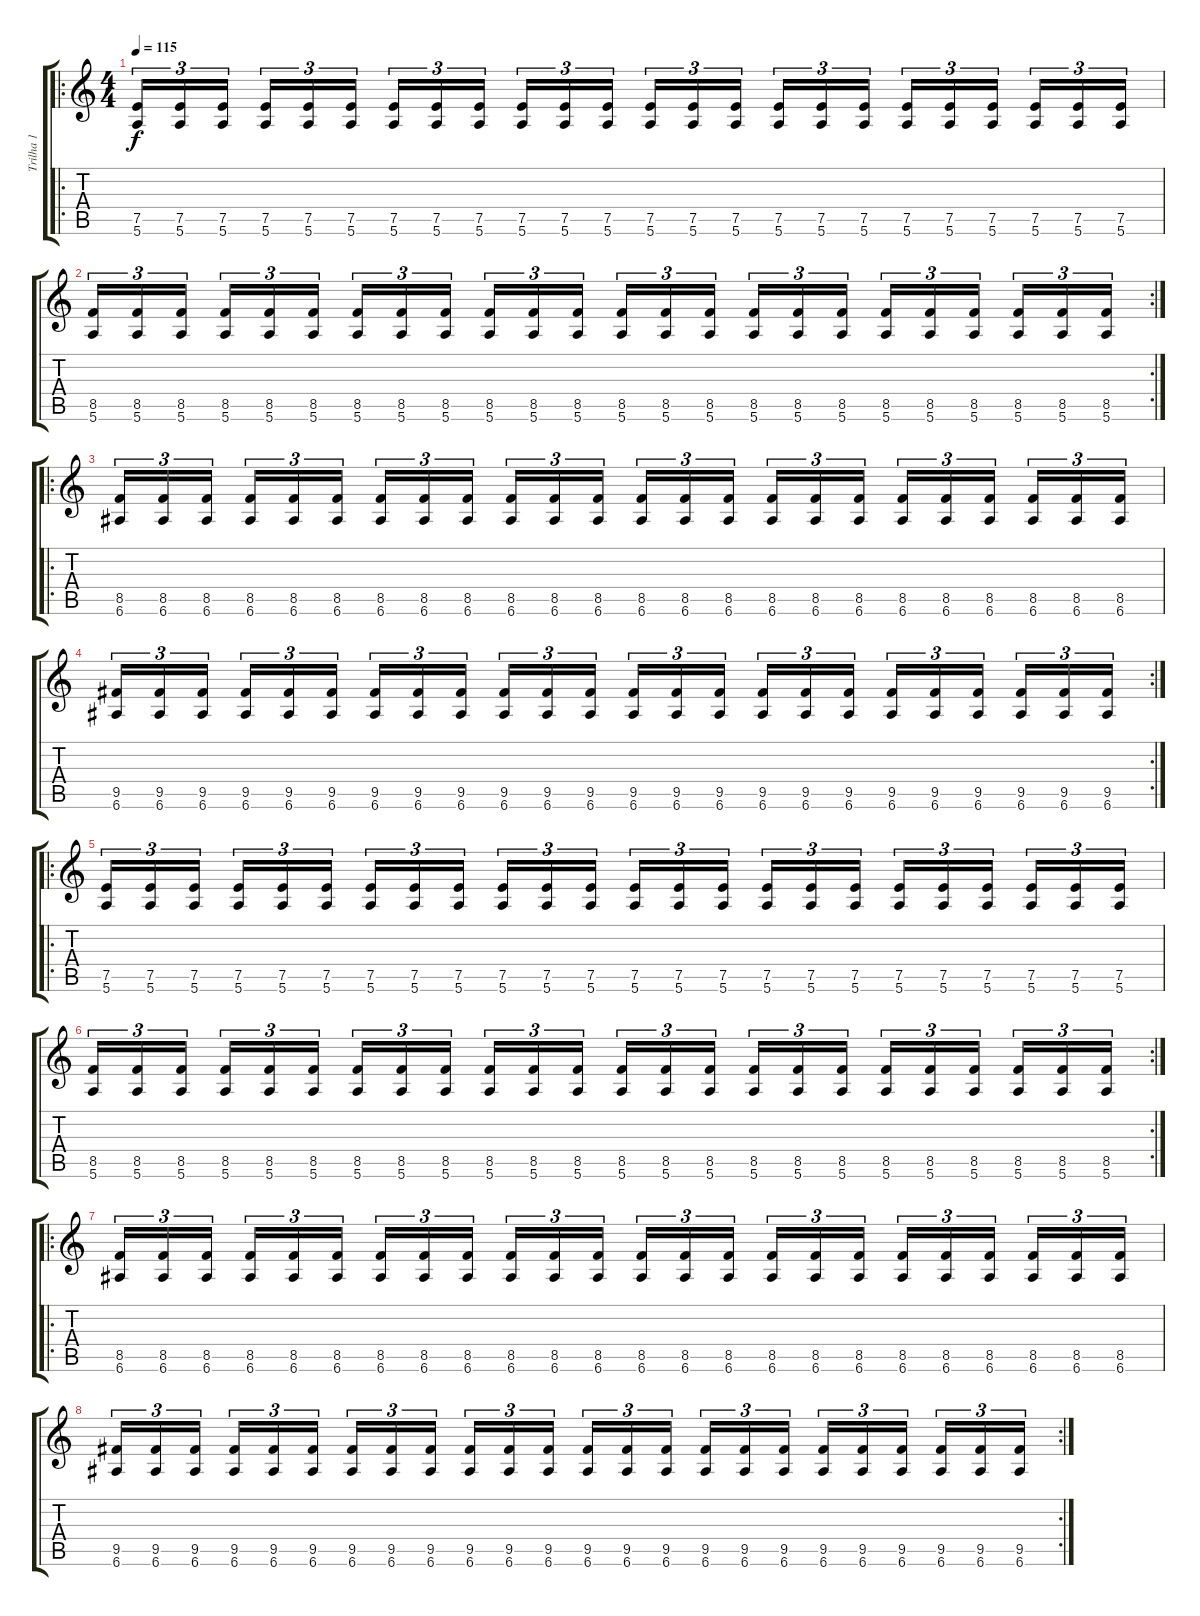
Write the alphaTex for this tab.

\track ("Trilha 1" "Trilha 1") {instrument distortionguitar}
\staff {score tabs}
\tuning (E4 B3 G3 D3 A2 E2) {hide}
\ro
\ts (4 4)
\tempo 115
\clef g2
\ks c
(7.5 5.6).16{tu (3 2) dy f instrument distortionguitar} (7.5 5.6).16{tu (3 2)} (7.5 5.6).16{tu (3 2)} (7.5 5.6).16{tu (3 2)} (7.5 5.6).16{tu (3 2)} (7.5 5.6).16{tu (3 2)} (7.5 5.6).16{tu (3 2)} (7.5 5.6).16{tu (3 2)} (7.5 5.6).16{tu (3 2)} (7.5 5.6).16{tu (3 2)} (7.5 5.6).16{tu (3 2)} (7.5 5.6).16{tu (3 2)} (7.5 5.6).16{tu (3 2)} (7.5 5.6).16{tu (3 2)} (7.5 5.6).16{tu (3 2)} (7.5 5.6).16{tu (3 2)} (7.5 5.6).16{tu (3 2)} (7.5 5.6).16{tu (3 2)} (7.5 5.6).16{tu (3 2)} (7.5 5.6).16{tu (3 2)} (7.5 5.6).16{tu (3 2)} (7.5 5.6).16{tu (3 2)} (7.5 5.6).16{tu (3 2)} (7.5 5.6).16{tu (3 2)} |
\rc 2
(8.5 5.6).16{tu (3 2)} (8.5 5.6).16{tu (3 2)} (8.5 5.6).16{tu (3 2)} (8.5 5.6).16{tu (3 2)} (8.5 5.6).16{tu (3 2)} (8.5 5.6).16{tu (3 2)} (8.5 5.6).16{tu (3 2)} (8.5 5.6).16{tu (3 2)} (8.5 5.6).16{tu (3 2)} (8.5 5.6).16{tu (3 2)} (8.5 5.6).16{tu (3 2)} (8.5 5.6).16{tu (3 2)} (8.5 5.6).16{tu (3 2)} (8.5 5.6).16{tu (3 2)} (8.5 5.6).16{tu (3 2)} (8.5 5.6).16{tu (3 2)} (8.5 5.6).16{tu (3 2)} (8.5 5.6).16{tu (3 2)} (8.5 5.6).16{tu (3 2)} (8.5 5.6).16{tu (3 2)} (8.5 5.6).16{tu (3 2)} (8.5 5.6).16{tu (3 2)} (8.5 5.6).16{tu (3 2)} (8.5 5.6).16{tu (3 2)} |
\ro
(8.5 6.6).16{tu (3 2)} (8.5 6.6).16{tu (3 2)} (8.5 6.6).16{tu (3 2)} (8.5 6.6).16{tu (3 2)} (8.5 6.6).16{tu (3 2)} (8.5 6.6).16{tu (3 2)} (8.5 6.6).16{tu (3 2)} (8.5 6.6).16{tu (3 2)} (8.5 6.6).16{tu (3 2)} (8.5 6.6).16{tu (3 2)} (8.5 6.6).16{tu (3 2)} (8.5 6.6).16{tu (3 2)} (8.5 6.6).16{tu (3 2)} (8.5 6.6).16{tu (3 2)} (8.5 6.6).16{tu (3 2)} (8.5 6.6).16{tu (3 2)} (8.5 6.6).16{tu (3 2)} (8.5 6.6).16{tu (3 2)} (8.5 6.6).16{tu (3 2)} (8.5 6.6).16{tu (3 2)} (8.5 6.6).16{tu (3 2)} (8.5 6.6).16{tu (3 2)} (8.5 6.6).16{tu (3 2)} (8.5 6.6).16{tu (3 2)} |
\rc 2
(9.5 6.6).16{tu (3 2)} (9.5 6.6).16{tu (3 2)} (9.5 6.6).16{tu (3 2)} (9.5 6.6).16{tu (3 2)} (9.5 6.6).16{tu (3 2)} (9.5 6.6).16{tu (3 2)} (9.5 6.6).16{tu (3 2)} (9.5 6.6).16{tu (3 2)} (9.5 6.6).16{tu (3 2)} (9.5 6.6).16{tu (3 2)} (9.5 6.6).16{tu (3 2)} (9.5 6.6).16{tu (3 2)} (9.5 6.6).16{tu (3 2)} (9.5 6.6).16{tu (3 2)} (9.5 6.6).16{tu (3 2)} (9.5 6.6).16{tu (3 2)} (9.5 6.6).16{tu (3 2)} (9.5 6.6).16{tu (3 2)} (9.5 6.6).16{tu (3 2)} (9.5 6.6).16{tu (3 2)} (9.5 6.6).16{tu (3 2)} (9.5 6.6).16{tu (3 2)} (9.5 6.6).16{tu (3 2)} (9.5 6.6).16{tu (3 2)} |
\ro
(7.5 5.6).16{tu (3 2)} (7.5 5.6).16{tu (3 2)} (7.5 5.6).16{tu (3 2)} (7.5 5.6).16{tu (3 2)} (7.5 5.6).16{tu (3 2)} (7.5 5.6).16{tu (3 2)} (7.5 5.6).16{tu (3 2)} (7.5 5.6).16{tu (3 2)} (7.5 5.6).16{tu (3 2)} (7.5 5.6).16{tu (3 2)} (7.5 5.6).16{tu (3 2)} (7.5 5.6).16{tu (3 2)} (7.5 5.6).16{tu (3 2)} (7.5 5.6).16{tu (3 2)} (7.5 5.6).16{tu (3 2)} (7.5 5.6).16{tu (3 2)} (7.5 5.6).16{tu (3 2)} (7.5 5.6).16{tu (3 2)} (7.5 5.6).16{tu (3 2)} (7.5 5.6).16{tu (3 2)} (7.5 5.6).16{tu (3 2)} (7.5 5.6).16{tu (3 2)} (7.5 5.6).16{tu (3 2)} (7.5 5.6).16{tu (3 2)} |
\rc 2
(8.5 5.6).16{tu (3 2)} (8.5 5.6).16{tu (3 2)} (8.5 5.6).16{tu (3 2)} (8.5 5.6).16{tu (3 2)} (8.5 5.6).16{tu (3 2)} (8.5 5.6).16{tu (3 2)} (8.5 5.6).16{tu (3 2)} (8.5 5.6).16{tu (3 2)} (8.5 5.6).16{tu (3 2)} (8.5 5.6).16{tu (3 2)} (8.5 5.6).16{tu (3 2)} (8.5 5.6).16{tu (3 2)} (8.5 5.6).16{tu (3 2)} (8.5 5.6).16{tu (3 2)} (8.5 5.6).16{tu (3 2)} (8.5 5.6).16{tu (3 2)} (8.5 5.6).16{tu (3 2)} (8.5 5.6).16{tu (3 2)} (8.5 5.6).16{tu (3 2)} (8.5 5.6).16{tu (3 2)} (8.5 5.6).16{tu (3 2)} (8.5 5.6).16{tu (3 2)} (8.5 5.6).16{tu (3 2)} (8.5 5.6).16{tu (3 2)} |
\ro
(8.5 6.6).16{tu (3 2)} (8.5 6.6).16{tu (3 2)} (8.5 6.6).16{tu (3 2)} (8.5 6.6).16{tu (3 2)} (8.5 6.6).16{tu (3 2)} (8.5 6.6).16{tu (3 2)} (8.5 6.6).16{tu (3 2)} (8.5 6.6).16{tu (3 2)} (8.5 6.6).16{tu (3 2)} (8.5 6.6).16{tu (3 2)} (8.5 6.6).16{tu (3 2)} (8.5 6.6).16{tu (3 2)} (8.5 6.6).16{tu (3 2)} (8.5 6.6).16{tu (3 2)} (8.5 6.6).16{tu (3 2)} (8.5 6.6).16{tu (3 2)} (8.5 6.6).16{tu (3 2)} (8.5 6.6).16{tu (3 2)} (8.5 6.6).16{tu (3 2)} (8.5 6.6).16{tu (3 2)} (8.5 6.6).16{tu (3 2)} (8.5 6.6).16{tu (3 2)} (8.5 6.6).16{tu (3 2)} (8.5 6.6).16{tu (3 2)} |
\rc 2
(9.5 6.6).16{tu (3 2)} (9.5 6.6).16{tu (3 2)} (9.5 6.6).16{tu (3 2)} (9.5 6.6).16{tu (3 2)} (9.5 6.6).16{tu (3 2)} (9.5 6.6).16{tu (3 2)} (9.5 6.6).16{tu (3 2)} (9.5 6.6).16{tu (3 2)} (9.5 6.6).16{tu (3 2)} (9.5 6.6).16{tu (3 2)} (9.5 6.6).16{tu (3 2)} (9.5 6.6).16{tu (3 2)} (9.5 6.6).16{tu (3 2)} (9.5 6.6).16{tu (3 2)} (9.5 6.6).16{tu (3 2)} (9.5 6.6).16{tu (3 2)} (9.5 6.6).16{tu (3 2)} (9.5 6.6).16{tu (3 2)} (9.5 6.6).16{tu (3 2)} (9.5 6.6).16{tu (3 2)} (9.5 6.6).16{tu (3 2)} (9.5 6.6).16{tu (3 2)} (9.5 6.6).16{tu (3 2)} (9.5 6.6).16{tu (3 2)}
